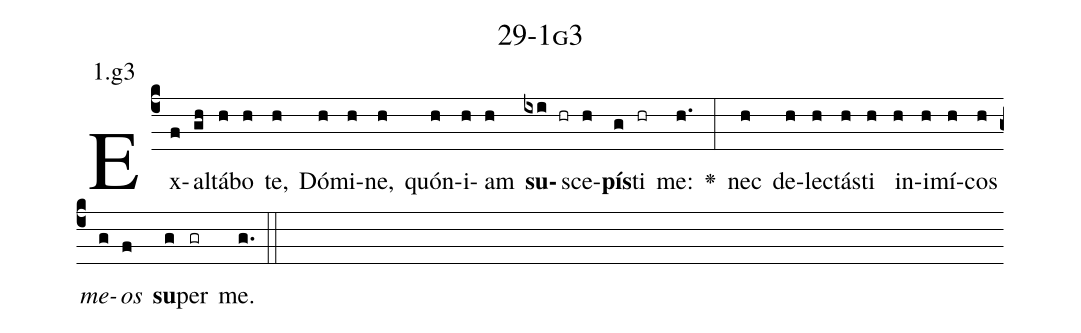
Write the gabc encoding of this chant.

name: 29-1g3;
annotation: 1.g3;
%%
(c4)Ex(f)al(gh)tá(h)bo(h) te,(h) Dó(h)mi(h)ne,(h) quón(h)i(h)am(h) <b>su</b>(ixi hr)sce(h)<b>pís</b>(g)ti(hr) me:(h.) <v>\greheightstar</v>(:) nec(h) de(h)lec(h)tás(h)ti(h) in(h)i(h)mí(h)cos(h) <i>me</i>(g)<i>os</i>(f) <b>su</b>(g)per(gr) me.(g.) (::)


%E(h) u(h) o(g) u(f) a(g) e.(g.) (::)
